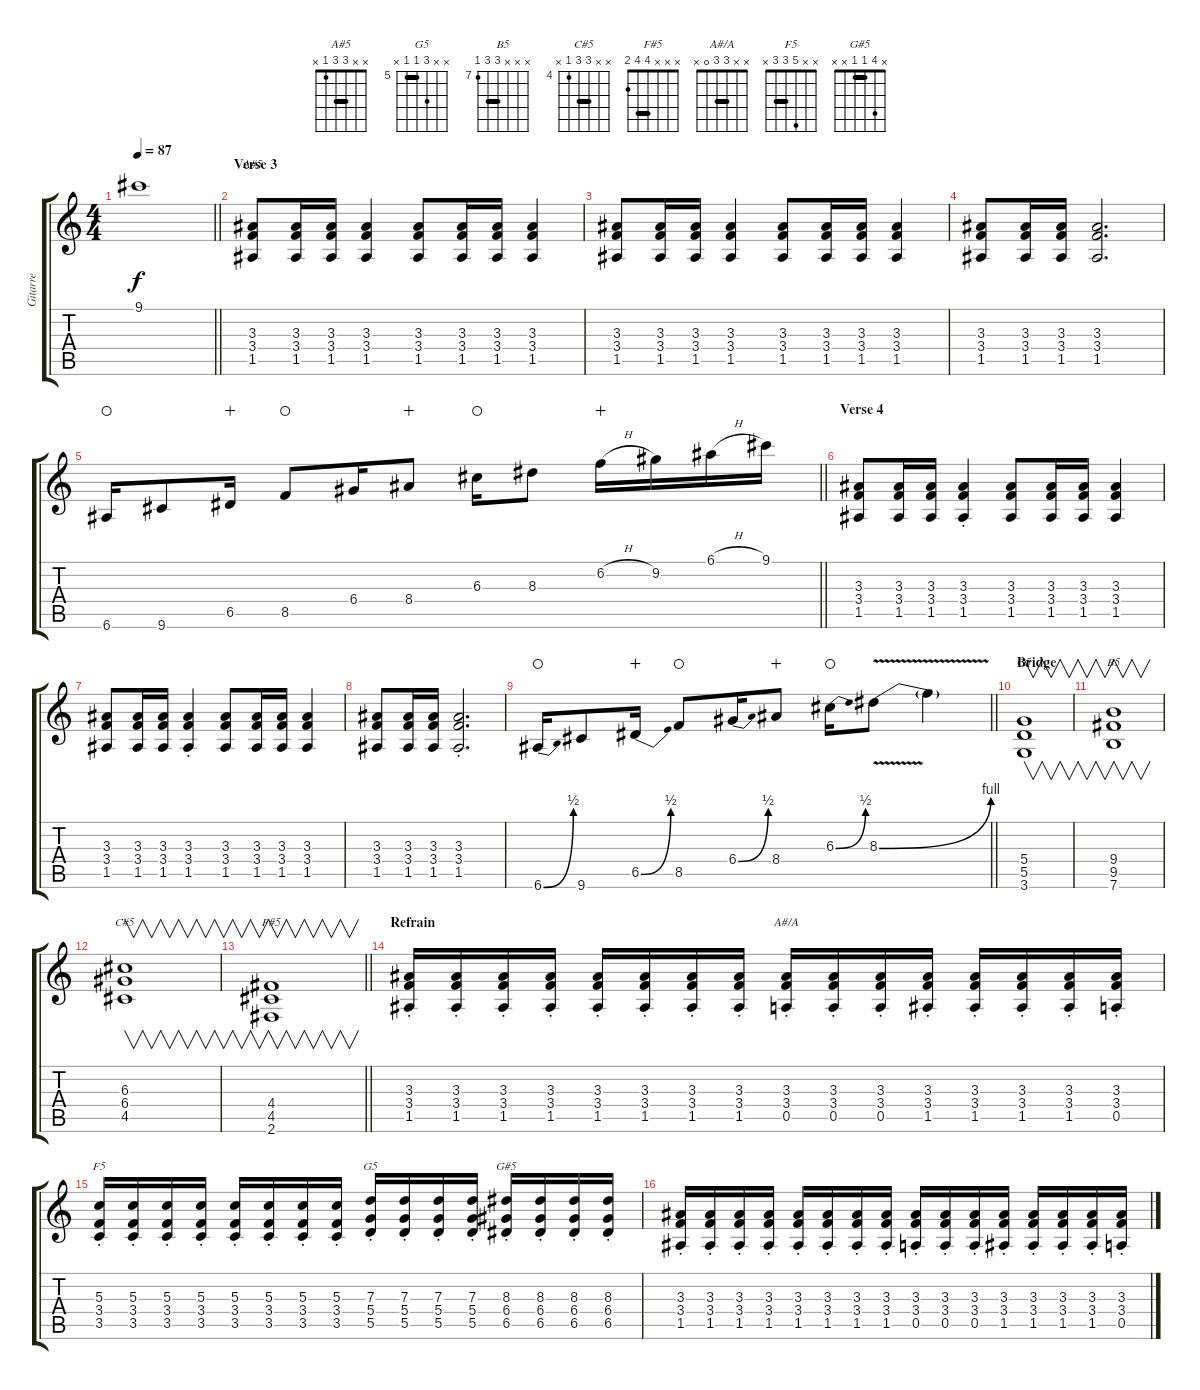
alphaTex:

\track ("Gitarre" "Gitarre") {instrument acousticguitarsteel}
\staff {score tabs}
\tuning (E4 B3 G3 D3 A2 E2) {hide}
\chord ("A#5" x x 3 3 1 x) {barre 3}
\chord ("G5" x x x 5 5 3) {barre 5}
\chord ("B5" x x x 9 9 7) {firstfret 7 barre 9}
\chord ("C#5" x x 6 6 4 x) {firstfret 4 barre 6}
\chord ("F#5" x x x 4 4 2) {barre 4}
\chord ("A#/A" x x 3 3 0 x) {barre 3}
\chord ("F5" x x 5 3 3 x) {barre 3}
\chord ("G5" x x 7 5 5 x) {firstfret 5 barre 5}
\chord ("G#5" x 4 1 1 x x) {barre 1}
\ts (4 4)
\tempo 87
\clef g2
\barLineRight lightlight
\ks c
9.1{t}.1{dy f} |
\section ("" "Verse 3")
(3.3 3.4 1.5).8{ch "A#5"} (3.3 3.4 1.5).16 (3.3 3.4 1.5).16 (3.3 3.4 1.5).4 (3.3 3.4 1.5).8 (3.3 3.4 1.5).16 (3.3 3.4 1.5).16 (3.3 3.4 1.5).4 |
(3.3 3.4 1.5).8 (3.3 3.4 1.5).16 (3.3 3.4 1.5).16 (3.3 3.4 1.5).4 (3.3 3.4 1.5).8 (3.3 3.4 1.5).16 (3.3 3.4 1.5).16 (3.3 3.4 1.5).4 |
(3.3 3.4 1.5).8 (3.3 3.4 1.5).16 (3.3 3.4 1.5).16 (3.3 3.4 1.5).2{d} |
\barLineRight lightlight
6.6.16{waho} 9.6.8 6.5.16{wahc} 8.5.8{waho} 6.4.16 8.4.8{wahc} 6.3.16{waho} 8.3.8 6.2{h}.16{wahc} 9.2.16 6.1{h}.16 9.1.16 |
\section ("" "Verse 4")
(3.3 3.4 1.5).8 (3.3 3.4 1.5).16 (3.3 3.4 1.5).16 (3.3{st} 3.4{st} 1.5{st}).4 (3.3 3.4 1.5).8 (3.3 3.4 1.5).16 (3.3 3.4 1.5).16 (3.3 3.4 1.5).4 |
(3.3 3.4 1.5).8 (3.3 3.4 1.5).16 (3.3 3.4 1.5).16 (3.3{st} 3.4{st} 1.5{st}).4 (3.3 3.4 1.5).8 (3.3 3.4 1.5).16 (3.3 3.4 1.5).16 (3.3 3.4 1.5).4 |
(3.3 3.4 1.5).8 (3.3 3.4 1.5).16 (3.3 3.4 1.5).16 (3.3{st} 3.4{st} 1.5{st}).2{d} |
\barLineRight lightlight
6.6{be (bend 0 0 60 2)}.16{waho} 9.6.8 6.5{be (bend 0 0 60 2)}.16{wahc} 8.5.8{waho} 6.4{be (bend 0 0 60 2)}.16 8.4.8{wahc} 6.3{be (bend 0 0 60 2)}.16{waho} 8.3{be (bend 0 0 60 4) v}.8 8.3{t}.4 |
\section ("" "Bridge")
(5.4 5.5 3.6).1{v ch "G5"} |
(9.4 9.5 7.6).1{v ch "B5"} |
(6.3 6.4 4.5).1{v ch "C#5"} |
\barLineRight lightlight
(4.4 4.5 2.6).1{v ch "F#5"} |
\section ("" "Refrain")
(3.3{st} 3.4{st} 1.5{st}).16 (3.3{st} 3.4{st} 1.5{st}).16 (3.3{st} 3.4{st} 1.5{st}).16 (3.3{st} 3.4{st} 1.5{st}).16 (3.3{st} 3.4{st} 1.5{st}).16 (3.3{st} 3.4{st} 1.5{st}).16 (3.3{st} 3.4{st} 1.5{st}).16 (3.3{st} 3.4{st} 1.5{st}).16 (3.3{st} 3.4{st} 0.5{st}).16{ch "A#/A"} (3.3{st} 3.4{st} 0.5{st}).16 (3.3{st} 3.4{st} 0.5{st}).16 (3.3{st} 3.4{st} 1.5{st}).16 (3.3{st} 3.4{st} 1.5{st}).16 (3.3{st} 3.4{st} 1.5{st}).16 (3.3{st} 3.4{st} 1.5{st}).16 (3.3{st} 3.4{st} 0.5{st}).16 |
(5.3{st} 3.4{st} 3.5{st}).16{ch "F5"} (5.3{st} 3.4{st} 3.5{st}).16 (5.3{st} 3.4{st} 3.5{st}).16 (5.3{st} 3.4{st} 3.5{st}).16 (5.3{st} 3.4{st} 3.5{st}).16 (5.3{st} 3.4{st} 3.5{st}).16 (5.3{st} 3.4{st} 3.5{st}).16 (5.3{st} 3.4{st} 3.5{st}).16 (7.3{st} 5.4{st} 5.5{st}).16{ch "G5"} (7.3{st} 5.4{st} 5.5{st}).16 (7.3{st} 5.4{st} 5.5{st}).16 (7.3{st} 5.4{st} 5.5{st}).16 (8.3{st} 6.4{st} 6.5{st}).16{ch "G#5"} (8.3{st} 6.4{st} 6.5{st}).16 (8.3{st} 6.4{st} 6.5{st}).16 (8.3{st} 6.4{st} 6.5{st}).16 |
(3.3{st} 3.4{st} 1.5{st}).16 (3.3{st} 3.4{st} 1.5{st}).16 (3.3{st} 3.4{st} 1.5{st}).16 (3.3{st} 3.4{st} 1.5{st}).16 (3.3{st} 3.4{st} 1.5{st}).16 (3.3{st} 3.4{st} 1.5{st}).16 (3.3{st} 3.4{st} 1.5{st}).16 (3.3{st} 3.4{st} 1.5{st}).16 (3.3{st} 3.4{st} 0.5{st}).16 (3.3{st} 3.4{st} 0.5{st}).16 (3.3{st} 3.4{st} 0.5{st}).16 (3.3{st} 3.4{st} 1.5{st}).16 (3.3{st} 3.4{st} 1.5{st}).16 (3.3{st} 3.4{st} 1.5{st}).16 (3.3{st} 3.4{st} 1.5{st}).16 (3.3{st} 3.4{st} 0.5{st}).16
